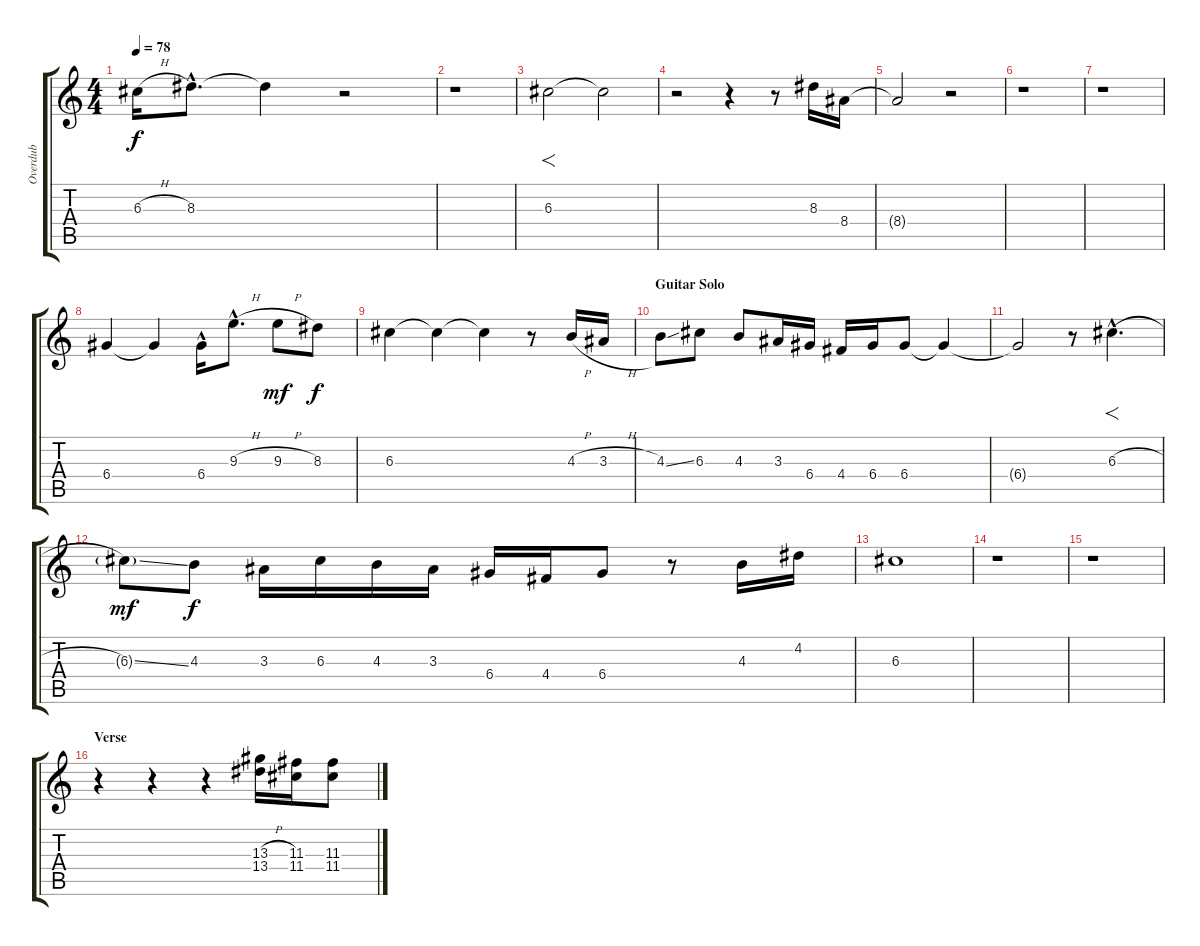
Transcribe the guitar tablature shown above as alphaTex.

\track ("Overdub" "Overdub") {instrument fretlessbass}
\staff {score tabs}
\tuning (E4 B3 G3 D3 A2 E2) {hide}
\ts (4 4)
\tempo 78
\clef g2
\ks c
6.3{h}.16{dy f} 8.3{hac}.8{d} 8.3{t}.4 r.2 |
r.1 |
6.3.2{f} 6.3{t}.2 |
r.2 r.4 r.8 8.3.16 8.4.16 |
8.4{t}.2 r.2 |
r.1 |
r.1 |
6.4.4 6.4{t}.4 6.4{hac}.16 9.3{h hac}.8{d} 9.3{h}.8{dy mf} 8.3.8{dy f} |
6.3.4 6.3{t}.4 6.3{t}.4 r.8 4.3{h}.16 3.3{h}.16 |
\section ("" "Guitar Solo")
4.3{ss}.8 6.3.8 4.3.8 3.3.16 6.4.16 4.4.16 6.4.16 6.4.8 6.4{t}.4 |
6.4{t}.2 r.8 6.3{h hac}.4{f d} |
6.3{ss g}.8{dy mf} 4.3.8{dy f} 3.3.16 6.3.16 4.3.16 3.3.16 6.4.16 4.4.16 6.4.8 r.8 4.3.16 4.2.16 |
6.3.1 |
r.1 |
r.1 |
\section ("" "Verse")
r.4{volume 9} r.4 r.4 (13.3{h} 13.4{h}).16 (11.3 11.4).16 (11.3 11.4).8
